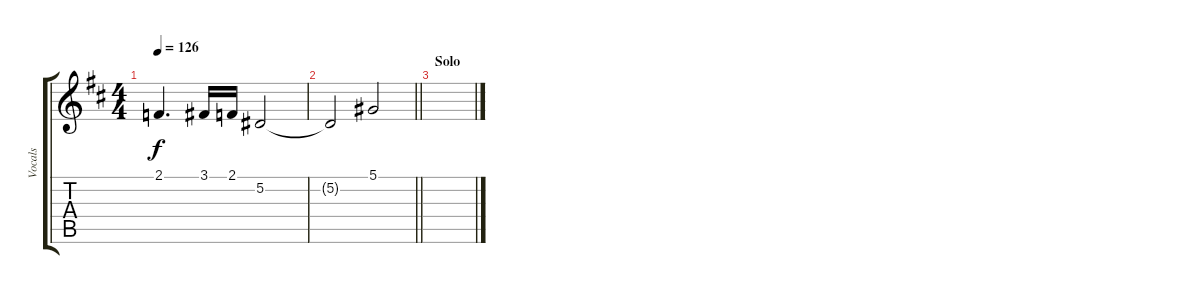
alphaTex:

\track ("Vocals" "Vocals") {instrument lead2sawtooth}
\staff {score tabs}
\tuning (Eb4 Bb3 Gb3 Db3 Ab2 Eb2) {hide}
\ts (4 4)
\tempo 126
\clef g2
\ks d
2.1{t}.4{d dy f} 3.1.16 2.1.16 5.2.2 |
\barLineRight lightlight
5.2{t}.2 5.1.2 |
\section ("" "Solo")
